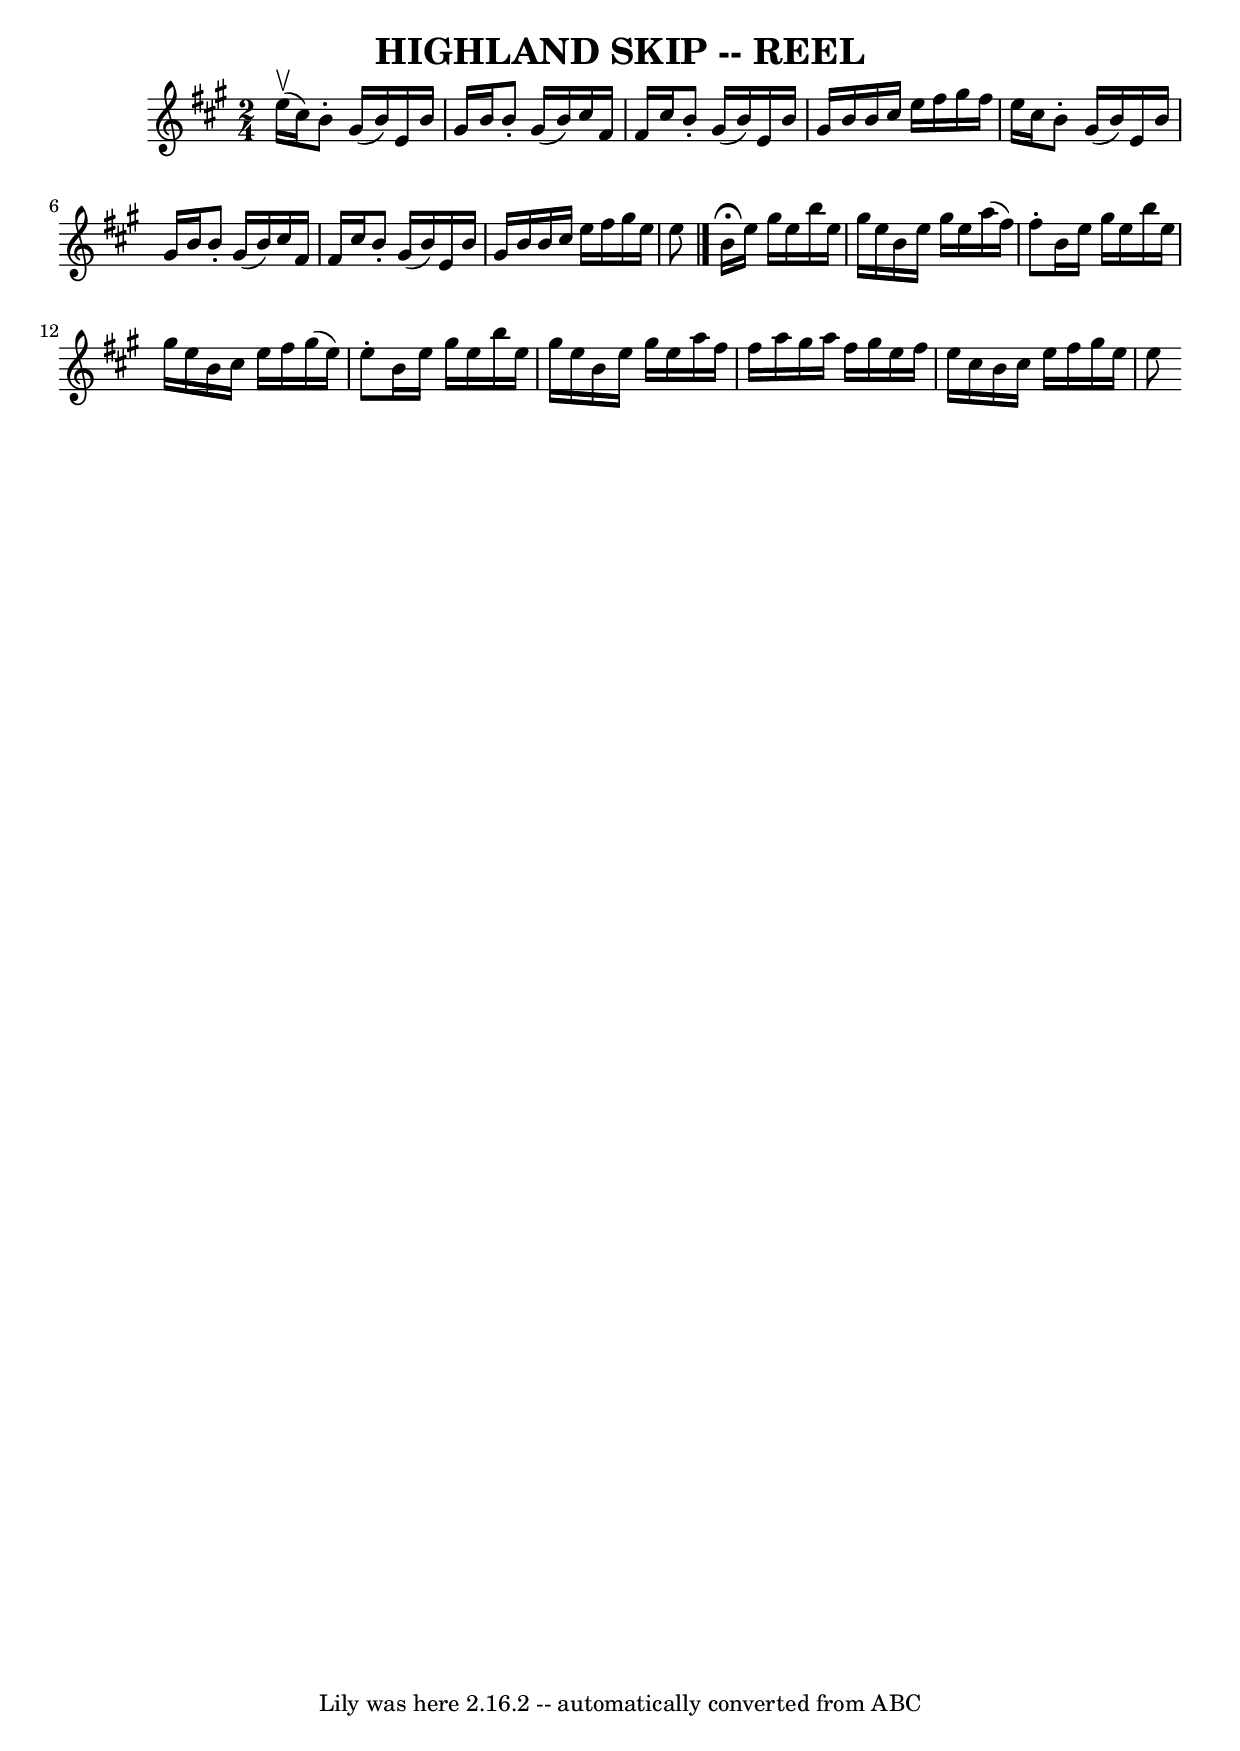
\version "2.7.40"
\include "Mammoth.ily"
\header {
	%% book = "Ryan's Mammoth Collection of Fiddle Tunes"
	crossRefNumber = "1"
	footnotes = ""
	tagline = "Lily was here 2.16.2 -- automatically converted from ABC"
	title = "HIGHLAND SKIP -- REEL"
}
voicedefault =  {


\time 2/4 
\key e \mixolydian e''16 (^\upbow cis''16)   |
     
b'8 -. gis'16 (b'16) e'16 b'16 gis'16 b'16    |
 b'8 
-. gis'16 (b'16) cis''16 fis'16 fis'16 cis''16    |
   
b'8 -. gis'16 (b'16) e'16 b'16 gis'16 b'16    |
   
b'16 cis''16 e''16 fis''16 gis''16 fis''16 e''16 cis''16   
 |
 b'8 -. gis'16 (b'16) e'16 b'16 gis'16 b'16    
|
 b'8 -. gis'16 (b'16) cis''16 fis'16 fis'16    
cis''16    |
 b'8 -. gis'16 (b'16) e'16 b'16 gis'16    
b'16    |
 b'16 cis''16 e''16 fis''16 gis''16 e''16    
e''8    \bar "|." b'16^\fermata e''16 gis''16 e''16 b''16    
e''16 gis''16 e''16    |
 b'16 e''16 gis''16 e''16    
a''16 (fis''16) fis''8 -.   |
 b'16 e''16 gis''16    
e''16 b''16 e''16 gis''16 e''16    |
 b'16 cis''16    
e''16 fis''16 gis''16 (e''16) e''8 -.   |
 b'16    
e''16 gis''16 e''16 b''16 e''16 gis''16 e''16    |
   
b'16 e''16 gis''16 e''16 a''16 fis''16 fis''16 a''16    
|
 gis''16 a''16 fis''16 gis''16 e''16 fis''16 e''16  
 cis''16    |
 b'16 cis''16 e''16 fis''16 gis''16 e''16 
 e''8    
}

\score{
    <<

	\context Staff="default"
	{
	    \voicedefault 
	}

    >>
	\layout {
	}
	\midi {}
}
